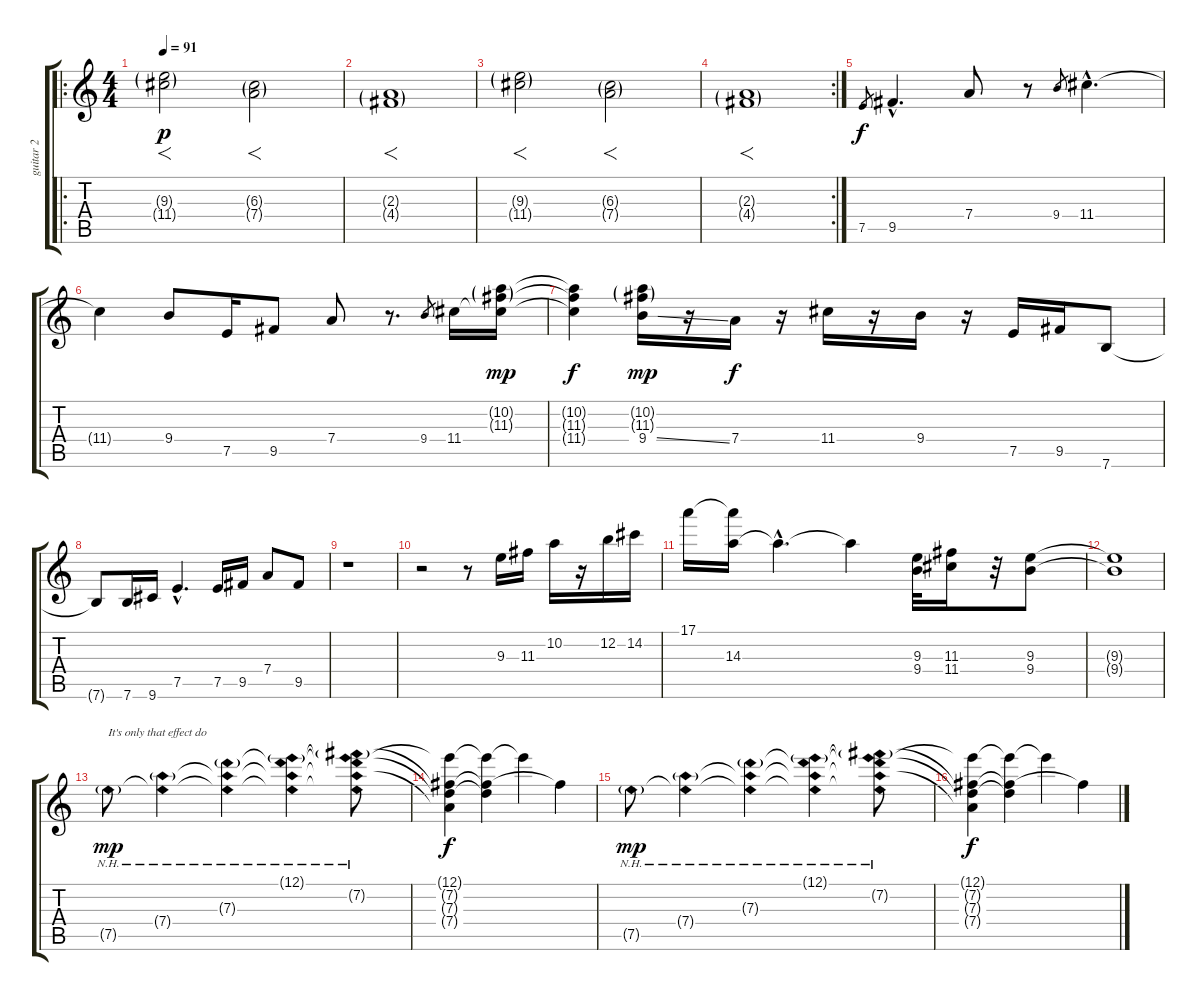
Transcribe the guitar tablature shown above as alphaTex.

\track ("guitar 2" "guitar 2") {instrument electricguitarjazz}
\staff {score tabs}
\tuning (E4 B3 G3 D3 A2 E2) {hide}
\ro
\ts (4 4)
\tempo 91
\clef g2
\ks c
(9.3{g} 11.4{g}).2{f dy p volume 13 instrument overdrivenguitar} (6.3{g} 7.4{g}).2{f} |
(2.3{g} 4.4{g}).1{f} |
(9.3{g} 11.4{g}).2{f volume 13 instrument overdrivenguitar} (6.3{g} 7.4{g}).2{f} |
\rc 2
(2.3{g} 4.4{g}).1{f} |
7.5.8{gr dy f} 9.5{hac}.4{d} 7.4.8 r.8 9.4.8{gr} 11.4{hac}.4{d} |
11.4{t}.4 9.4.8 7.5.16 9.5.8 7.4.8 r.8{d} 9.4.8{gr} 11.4.16 (10.2{g} 11.3{g} 11.4{t}).16{dy mp} |
(10.2{t} 11.3{t} 11.4{t}).4{dy f} (10.2{g} 11.3{g} 9.4{ss}).16{dy mp} r.16 7.4.16{dy f} r.16 11.4.16 r.16 9.4.16 r.16 7.5.16 9.5.16 7.6.8 |
7.6{t}.8 7.6.16 9.6.16 7.5{hac}.4{d} 7.5.16 9.5.16 7.4.8 9.5.8 |
r.1 |
r.2 r.8 9.3.16 11.3.16 10.2.16 r.16 12.2.16 14.2.16 |
17.1.16 (17.1{t} 14.3).16 14.3{hac t}.4{d} 14.3{t}.4 (9.3 9.4).32 (11.3 11.4).16 r.32 (9.3 9.4).8 |
(9.3{t} 9.4{t}).1 |
7.5{nh g}.8{txt "It's only that effect do" dy mp volume 9 instrument fx5brightness} (7.4{nh g} 7.5{nh t}).4 (7.3{nh g} 7.4{nh t} 7.5{nh t}).4 (12.1{nh g} 7.3{nh t} 7.4{nh t} 7.5{nh t}).4 (12.1{nh t} 7.2{nh g} 7.3{nh t} 7.4{nh t} 7.5{nh t}).8 |
(12.1{t} 7.2{t} 7.3{t} 7.4{t}).4{dy f} (12.1{t} 7.2{t} 7.3{t}).4 12.1{t}.4 7.2{t}.4 |
7.5{nh g}.8{dy mp} (7.4{nh g} 7.5{nh t}).4 (7.3{nh g} 7.4{nh t} 7.5{nh t}).4 (12.1{nh g} 7.3{nh t} 7.4{nh t} 7.5{nh t}).4 (12.1{nh t} 7.2{nh g} 7.3{nh t} 7.4{nh t} 7.5{nh t}).8 |
(12.1{t} 7.2{t} 7.3{t} 7.4{t}).4{dy f} (12.1{t} 7.2{t} 7.3{t}).4 12.1{t}.4 7.2{t}.4
